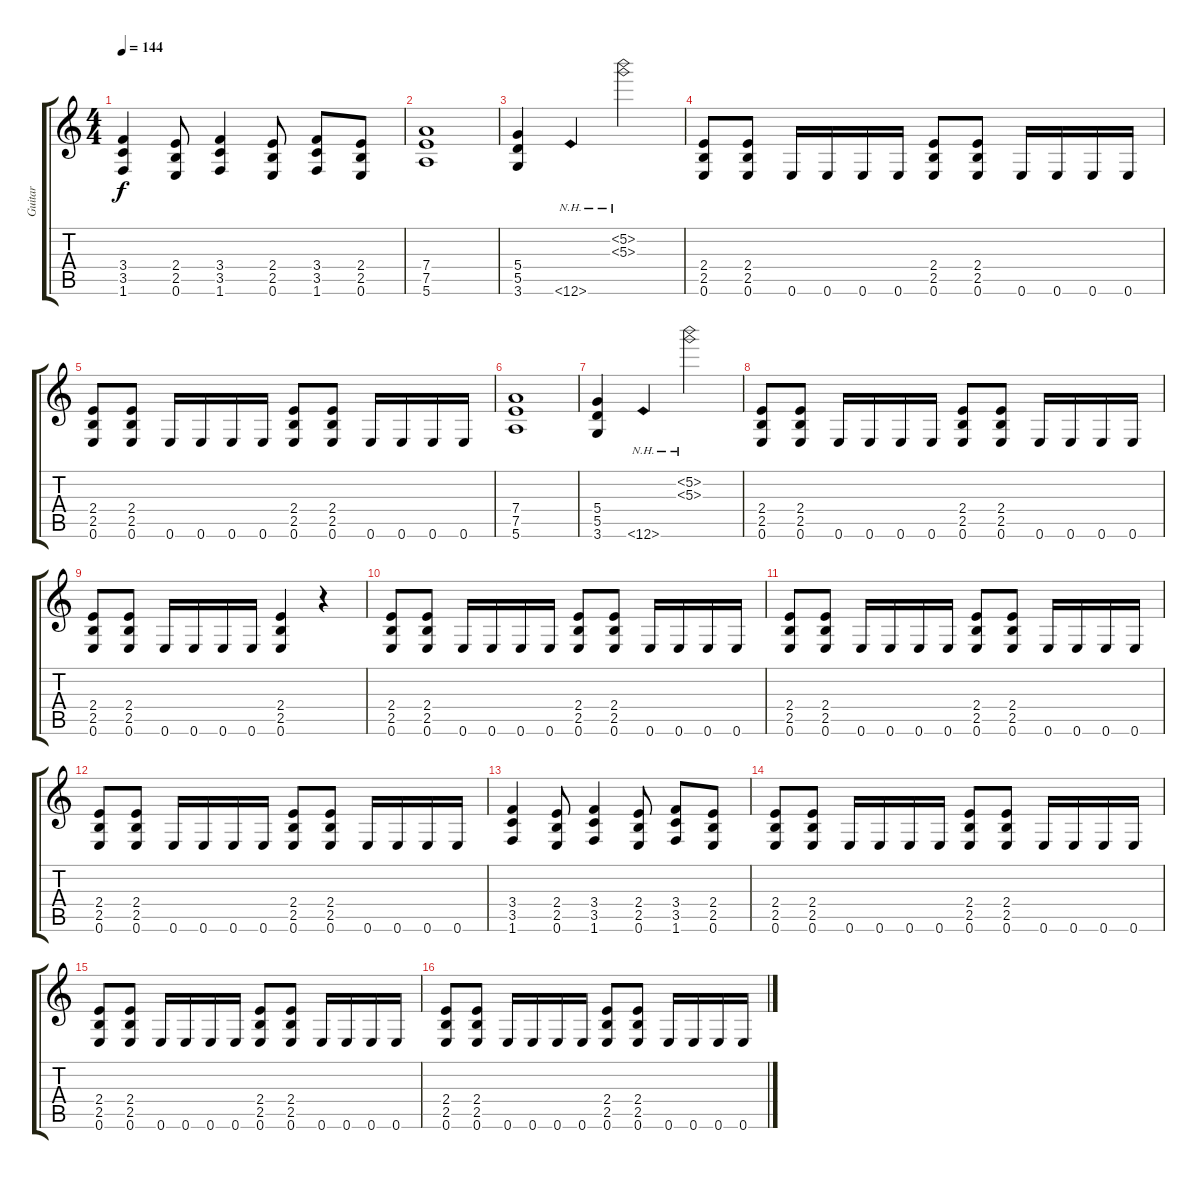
\track ("Guitar " "Guitar ") {instrument distortionguitar}
\staff {score tabs}
\tuning (E4 B3 G3 D3 A2 E2) {hide}
\ts (4 4)
\tempo 144
\clef g2
\ks c
(3.4 3.5 1.6).4{dy f} (2.4 2.5 0.6).8 (3.4 3.5 1.6).4 (2.4 2.5 0.6).8 (3.4 3.5 1.6).8 (2.4 2.5 0.6).8 |
(7.4 7.5 5.6).1 |
(5.4 5.5 3.6).4 0.6{nh}.4 (5.2{nh} 5.3{nh}).2 |
(2.4 2.5 0.6).8 (2.4 2.5 0.6).8 0.6.16 0.6.16 0.6.16 0.6.16 (2.4 2.5 0.6).8 (2.4 2.5 0.6).8 0.6.16 0.6.16 0.6.16 0.6.16 |
(2.4 2.5 0.6).8 (2.4 2.5 0.6).8 0.6.16 0.6.16 0.6.16 0.6.16 (2.4 2.5 0.6).8 (2.4 2.5 0.6).8 0.6.16 0.6.16 0.6.16 0.6.16 |
(7.4 7.5 5.6).1 |
(5.4 5.5 3.6).4 0.6{nh}.4 (5.2{nh} 5.3{nh}).2 |
(2.4 2.5 0.6).8 (2.4 2.5 0.6).8 0.6.16 0.6.16 0.6.16 0.6.16 (2.4 2.5 0.6).8 (2.4 2.5 0.6).8 0.6.16 0.6.16 0.6.16 0.6.16 |
(2.4 2.5 0.6).8 (2.4 2.5 0.6).8 0.6.16 0.6.16 0.6.16 0.6.16 (2.4 2.5 0.6).4 r.4 |
(2.4 2.5 0.6).8 (2.4 2.5 0.6).8 0.6.16 0.6.16 0.6.16 0.6.16 (2.4 2.5 0.6).8 (2.4 2.5 0.6).8 0.6.16 0.6.16 0.6.16 0.6.16 |
(2.4 2.5 0.6).8 (2.4 2.5 0.6).8 0.6.16 0.6.16 0.6.16 0.6.16 (2.4 2.5 0.6).8 (2.4 2.5 0.6).8 0.6.16 0.6.16 0.6.16 0.6.16 |
(2.4 2.5 0.6).8 (2.4 2.5 0.6).8 0.6.16 0.6.16 0.6.16 0.6.16 (2.4 2.5 0.6).8 (2.4 2.5 0.6).8 0.6.16 0.6.16 0.6.16 0.6.16 |
(3.4 3.5 1.6).4 (2.4 2.5 0.6).8 (3.4 3.5 1.6).4 (2.4 2.5 0.6).8 (3.4 3.5 1.6).8 (2.4 2.5 0.6).8 |
(2.4 2.5 0.6).8 (2.4 2.5 0.6).8 0.6.16 0.6.16 0.6.16 0.6.16 (2.4 2.5 0.6).8 (2.4 2.5 0.6).8 0.6.16 0.6.16 0.6.16 0.6.16 |
(2.4 2.5 0.6).8 (2.4 2.5 0.6).8 0.6.16 0.6.16 0.6.16 0.6.16 (2.4 2.5 0.6).8 (2.4 2.5 0.6).8 0.6.16 0.6.16 0.6.16 0.6.16 |
(2.4 2.5 0.6).8 (2.4 2.5 0.6).8 0.6.16 0.6.16 0.6.16 0.6.16 (2.4 2.5 0.6).8 (2.4 2.5 0.6).8 0.6.16 0.6.16 0.6.16 0.6.16
